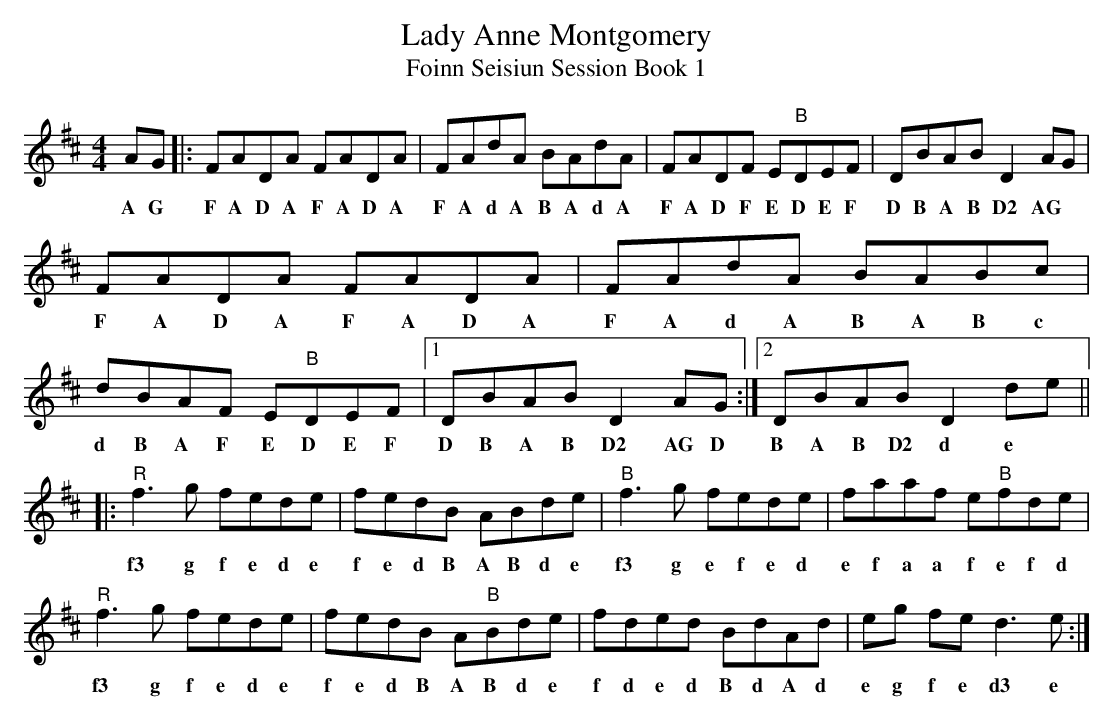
X:1
T: Lady Anne Montgomery
T: Foinn Seisiun Session Book 1
M: 4/4
L: 1/8
K: Dmaj
AG|:FADA FADA|FAdA BAdA|FADF E"B"DEF|DBAB D2 AG|
w: A G F A D A F A D A F A d A B A d A F A D F E D E F D B A B D2 AG
FADA FADA|FAdA BABc|dBAF E"B"DEF|1DBAB D2 AG:|2DBAB D2 de||
w: F A D A F A D A F A d A B A B c d B A F E D E F D B A B D2 AG D B A B D2 d e
|:"R"f3 g fede|fedB ABde|"B"f3g fede|faaf e"B"fde|
w: f3 g f e d e f e d B A B d e f3 g e f e d e f a a f e f d e
"R"f3 g fede|fedB A"B"Bde|fded BdAd|eg fe d3e:|
w: f3 g f e d e f e d B A B d e f d e d B d A d e g f e d3 e
